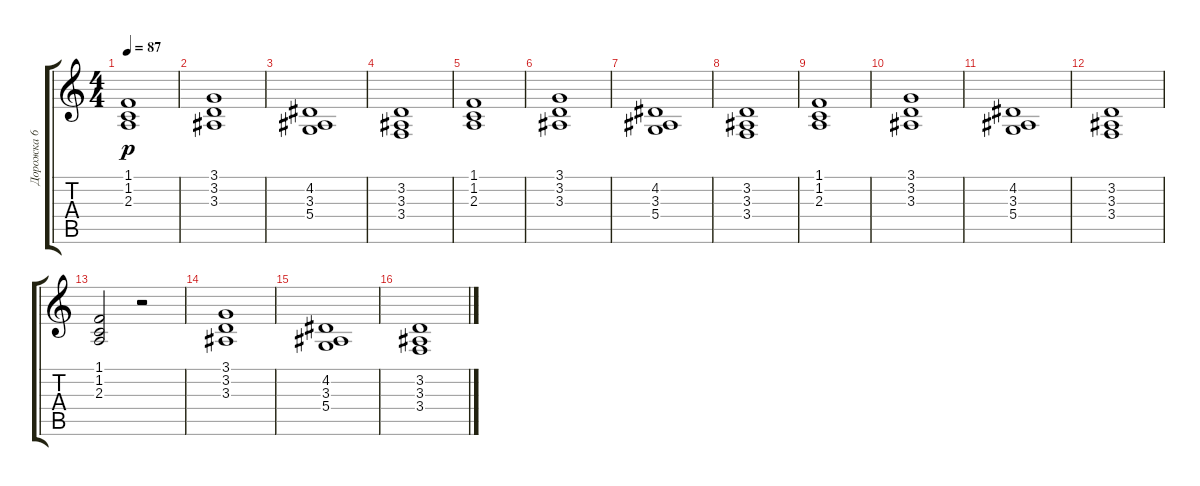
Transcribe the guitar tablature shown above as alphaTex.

\track ("Дорожка 6" "Дорожка 6") {instrument pad2warm}
\staff {score tabs}
\tuning (E4 B3 G3 D3 A2 E2) {hide}
\ts (4 4)
\tempo 87
\clef g2
\ks c
(1.1 1.2 2.3).1{dy p} |
(3.1 3.2 3.3).1 |
(4.2 3.3 5.4).1 |
(3.2 3.3 3.4).1 |
(1.1 1.2 2.3).1 |
(3.1 3.2 3.3).1 |
(4.2 3.3 5.4).1 |
(3.2 3.3 3.4).1 |
(1.1 1.2 2.3).1 |
(3.1 3.2 3.3).1 |
(4.2 3.3 5.4).1 |
(3.2 3.3 3.4).1 |
(1.1 1.2 2.3).2 r.2 |
(3.1 3.2 3.3).1 |
(4.2 3.3 5.4).1 |
(3.2 3.3 3.4).1
